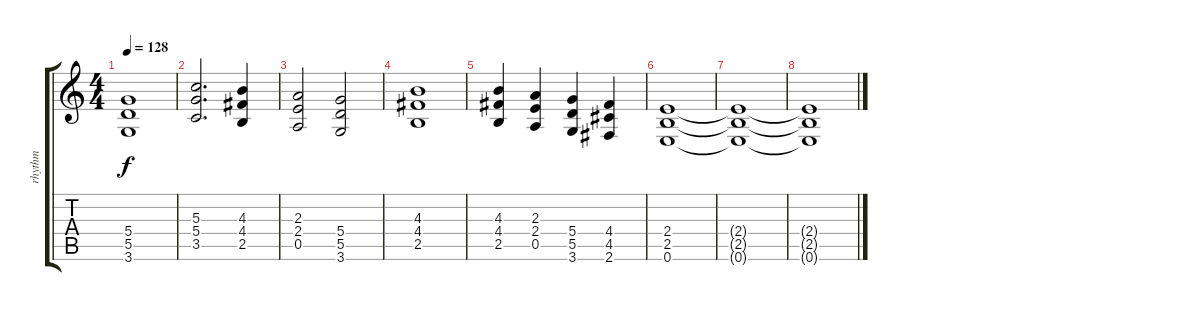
\track ("rhythm" "rhythm") {instrument distortionguitar}
\staff {score tabs}
\tuning (E4 B3 G3 D3 A2 E2) {hide}
\ts (4 4)
\tempo 128
\clef g2
\ks c
(5.4 5.5 3.6).1{dy f} |
(5.3 5.4 3.5).2{d} (4.3 4.4 2.5).4 |
(2.3 2.4 0.5).2 (5.4 5.5 3.6).2 |
(4.3 4.4 2.5).1 |
(4.3 4.4 2.5).4 (2.3 2.4 0.5).4 (5.4 5.5 3.6).4 (4.4 4.5 2.6).4 |
(2.4 2.5 0.6).1 |
(2.4{t} 2.5{t} 0.6{t}).1 |
(2.4{t} 2.5{t} 0.6{t}).1
